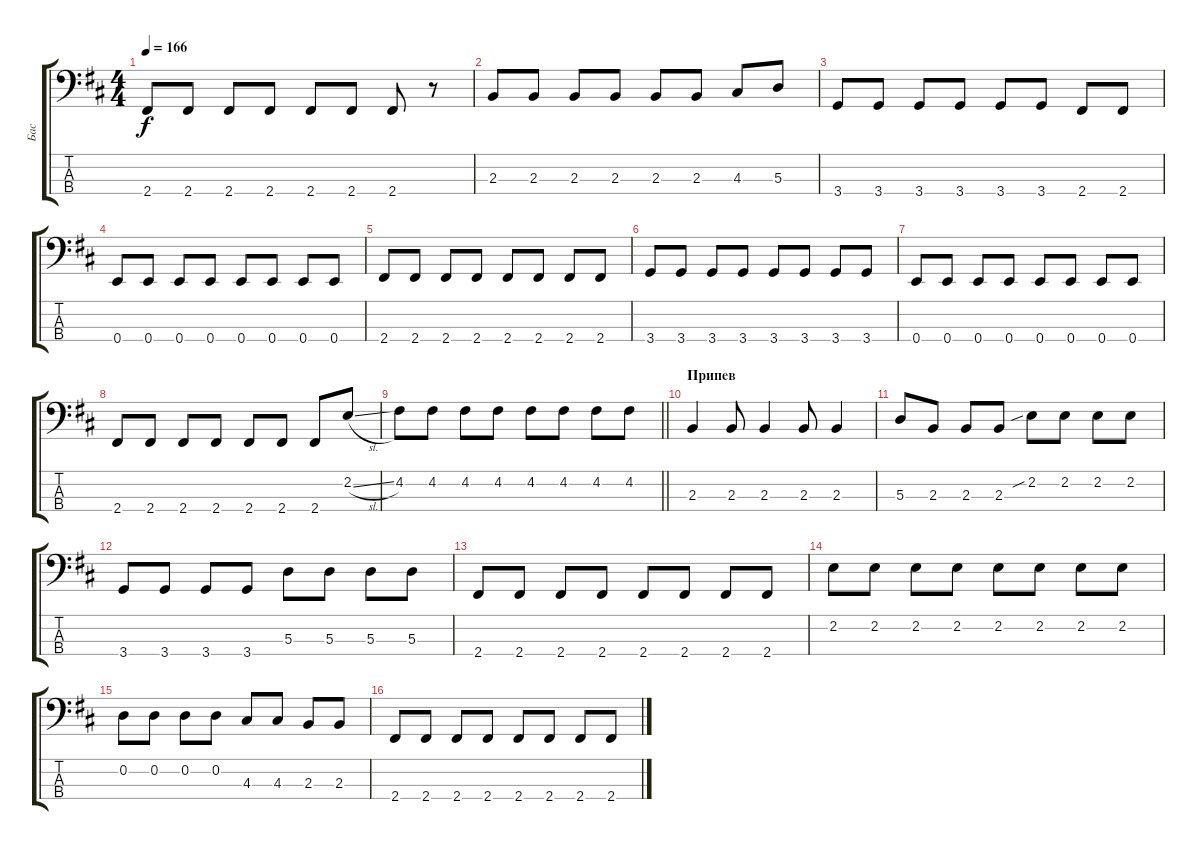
\track ("Бас" "Бас") {instrument electricbassfinger}
\staff {score tabs}
\tuning (G2 D2 A1 E1) {hide}
\ts (4 4)
\tempo 166
\clef f4
\ks bminor
2.4.8{dy f} 2.4.8 2.4.8 2.4.8 2.4.8 2.4.8 2.4.8 r.8 |
2.3.8 2.3.8 2.3.8 2.3.8 2.3.8 2.3.8 4.3.8 5.3.8 |
3.4.8 3.4.8 3.4.8 3.4.8 3.4.8 3.4.8 2.4.8 2.4.8 |
0.4.8 0.4.8 0.4.8 0.4.8 0.4.8 0.4.8 0.4.8 0.4.8 |
2.4.8 2.4.8 2.4.8 2.4.8 2.4.8 2.4.8 2.4.8 2.4.8 |
3.4.8 3.4.8 3.4.8 3.4.8 3.4.8 3.4.8 3.4.8 3.4.8 |
0.4.8 0.4.8 0.4.8 0.4.8 0.4.8 0.4.8 0.4.8 0.4.8 |
2.4.8 2.4.8 2.4.8 2.4.8 2.4.8 2.4.8 2.4.8 2.2{sl}.8 |
\barLineRight lightlight
4.2.8 4.2.8 4.2.8 4.2.8 4.2.8 4.2.8 4.2.8 4.2.8 |
\section ("" "Припев")
2.3.4 2.3.8 2.3.4 2.3.8 2.3.4 |
5.3.8 2.3.8 2.3.8 2.3.8 2.2{sib}.8 2.2.8 2.2.8 2.2.8 |
3.4.8 3.4.8 3.4.8 3.4.8 5.3.8 5.3.8 5.3.8 5.3.8 |
2.4.8 2.4.8 2.4.8 2.4.8 2.4.8 2.4.8 2.4.8 2.4.8 |
2.2.8 2.2.8 2.2.8 2.2.8 2.2.8 2.2.8 2.2.8 2.2.8 |
0.2.8 0.2.8 0.2.8 0.2.8 4.3.8 4.3.8 2.3.8 2.3.8 |
2.4.8 2.4.8 2.4.8 2.4.8 2.4.8 2.4.8 2.4.8 2.4.8
